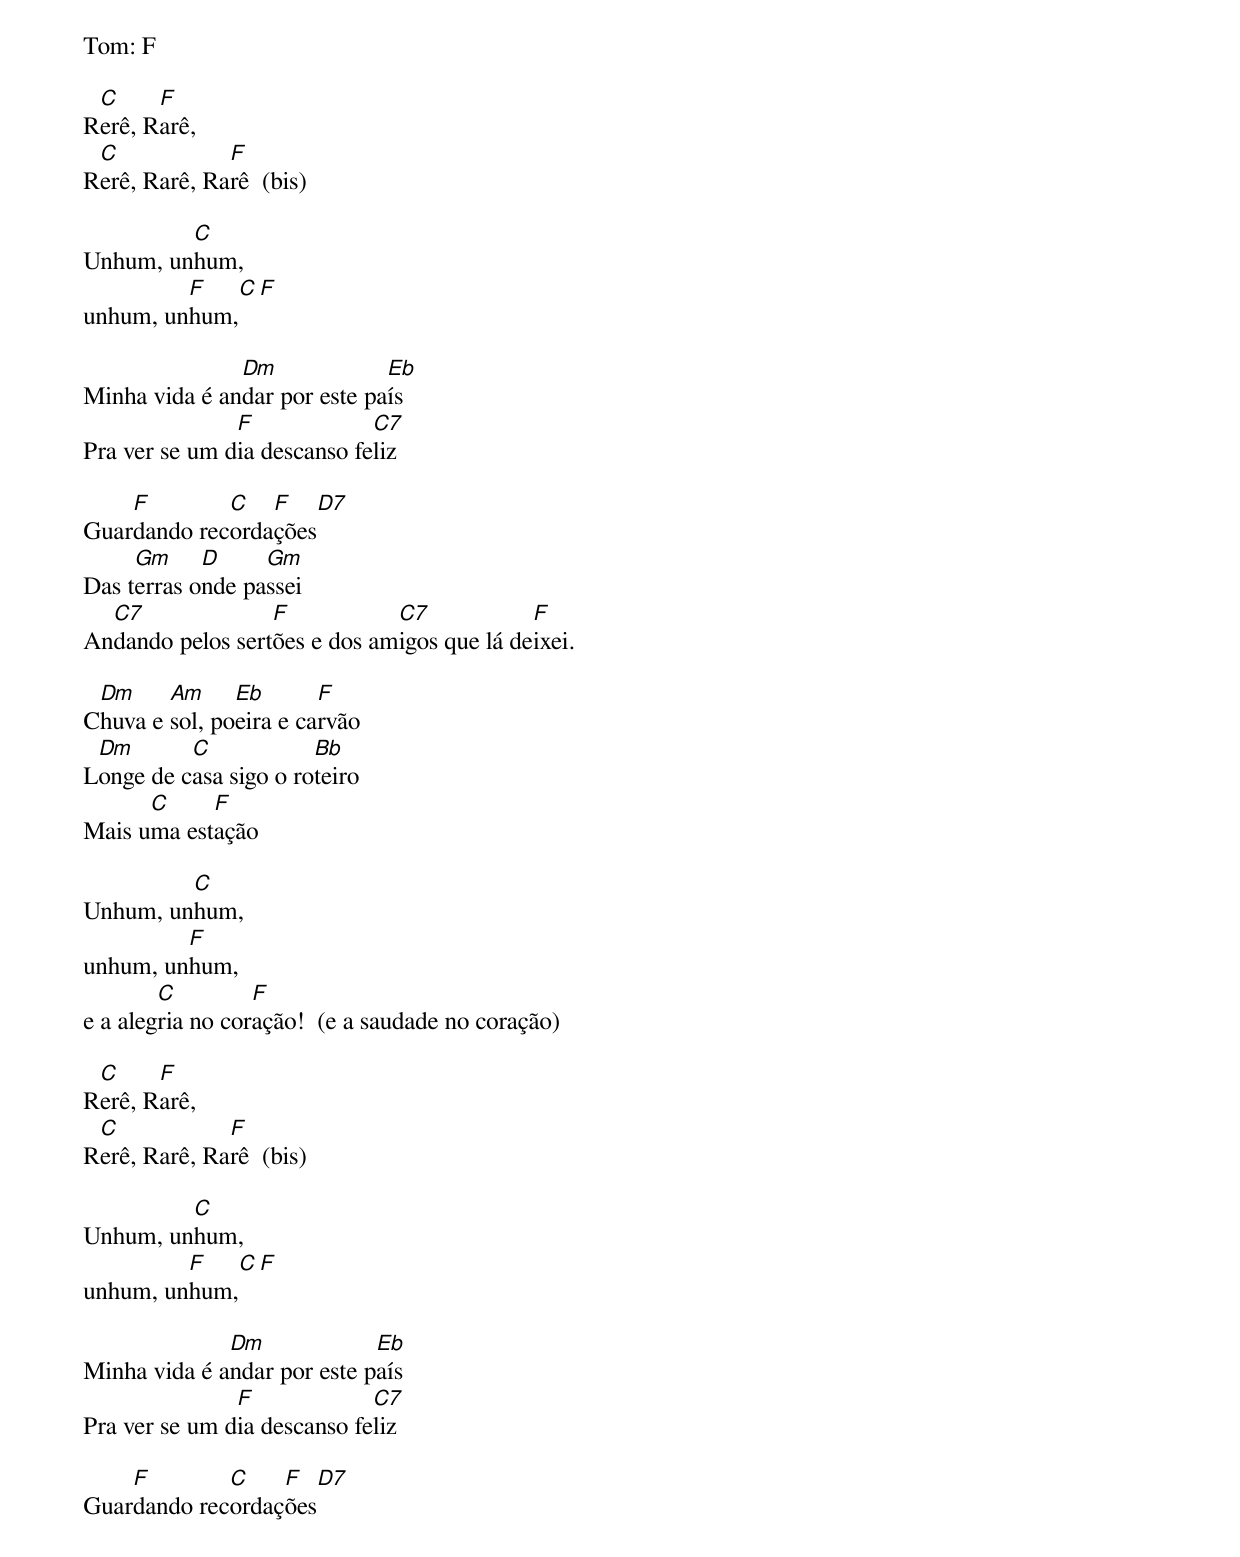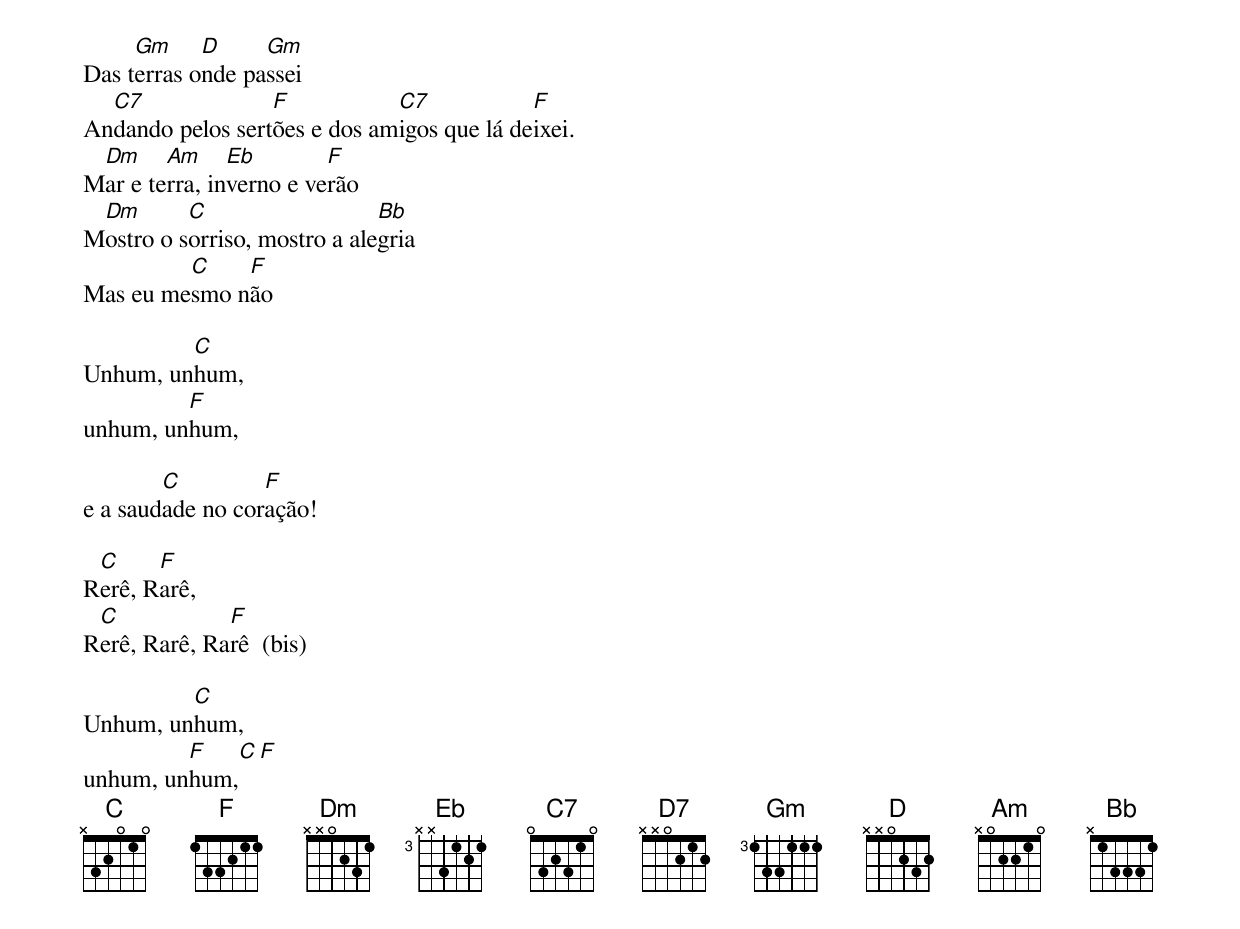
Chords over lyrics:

Tom: F

 C     F
Rerê, Rarê,
 C            F
Rerê, Rarê, Rarê  (bis)

         C
Unhum, unhum,
         F       C      F
unhum, unhum,

               Dm             Eb
Minha vida é andar por este país
               F             C7
Pra ver se um dia descanso feliz

    F        C   F     D7
Guardando recordações
     Gm     D     Gm
Das terras onde passei
  C7              F           C7            F
Andando pelos sertões e dos amigos que lá deixei.

 Dm     Am     Eb       F
Chuva e sol, poeira e carvão
 Dm       C            Bb
Longe de casa sigo o roteiro
      C     F
Mais uma estação

         C
Unhum, unhum,
         F
unhum, unhum,
        C         F
e a alegria no coração!  (e a saudade no coração)

 C     F
Rerê, Rarê,
 C            F
Rerê, Rarê, Rarê  (bis)

         C
Unhum, unhum,
         F       C      F
unhum, unhum,

              Dm             Eb
Minha vida é andar por este país
               F             C7
Pra ver se um dia descanso feliz

    F        C    F     D7
Guardando recordações
     Gm     D     Gm
Das terras onde passei
  C7              F           C7            F
Andando pelos sertões e dos amigos que lá deixei.
 Dm     Am     Eb        F
Mar e terra, inverno e verão
 Dm       C                   Bb
Mostro o sorriso, mostro a alegria
         C    F
Mas eu mesmo não

         C
Unhum, unhum,
         F
unhum, unhum,

        C         F
e a saudade no coração!

 C     F
Rerê, Rarê,
 C            F
Rerê, Rarê, Rarê  (bis)

         C
Unhum, unhum,
         F       C      F
unhum, unhum,
